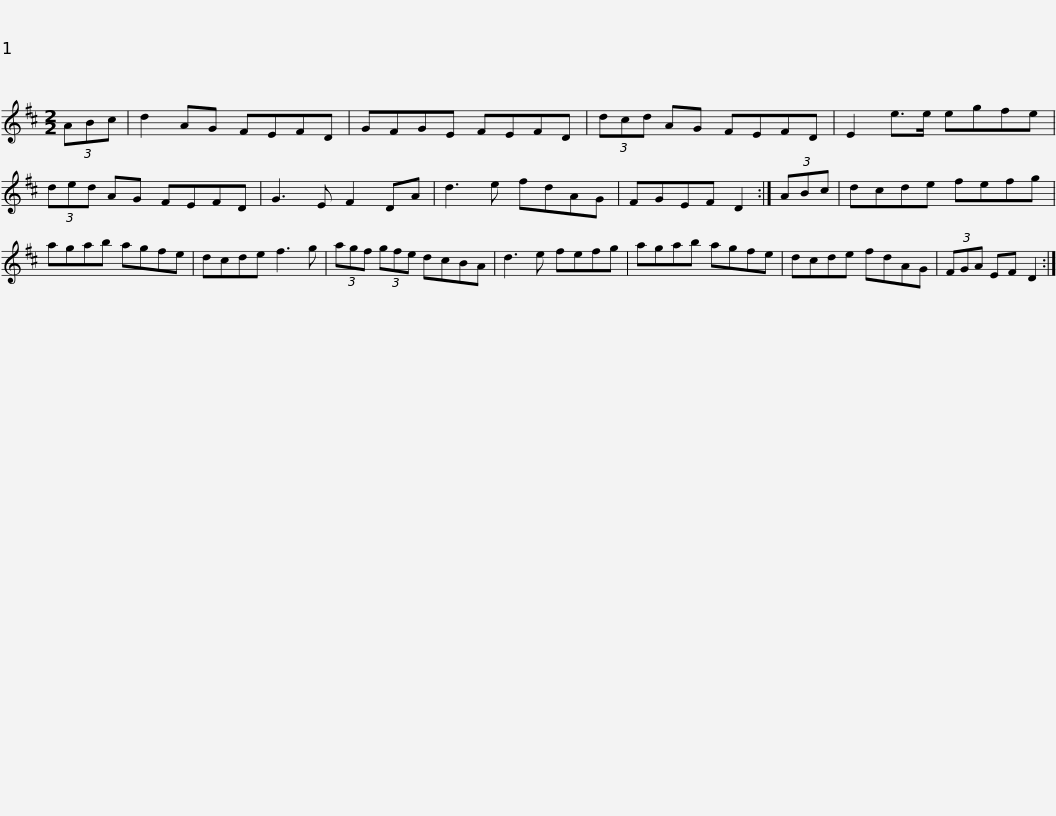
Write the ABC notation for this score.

X:1
L:1/8
M:2/2
I:linebreak $
K:D
V:1 treble
V:1
 (3ABc | d2 AG FEFD | GFGE FEFD | (3dcd AG FEFD | E2 e>e egfe | %5
 (3ded AG FEFD |$ G3 E F2 DA | d3 e fdAG | FGEF D2 :| (3ABc | %10
 dcde fefg | agab agfe | dcde f3 g |$ (3agf (3gfe dcBA | d3 e fefg | %15
 agab agfe | dcde fdAG | (3FGA EF D2 :| %18
